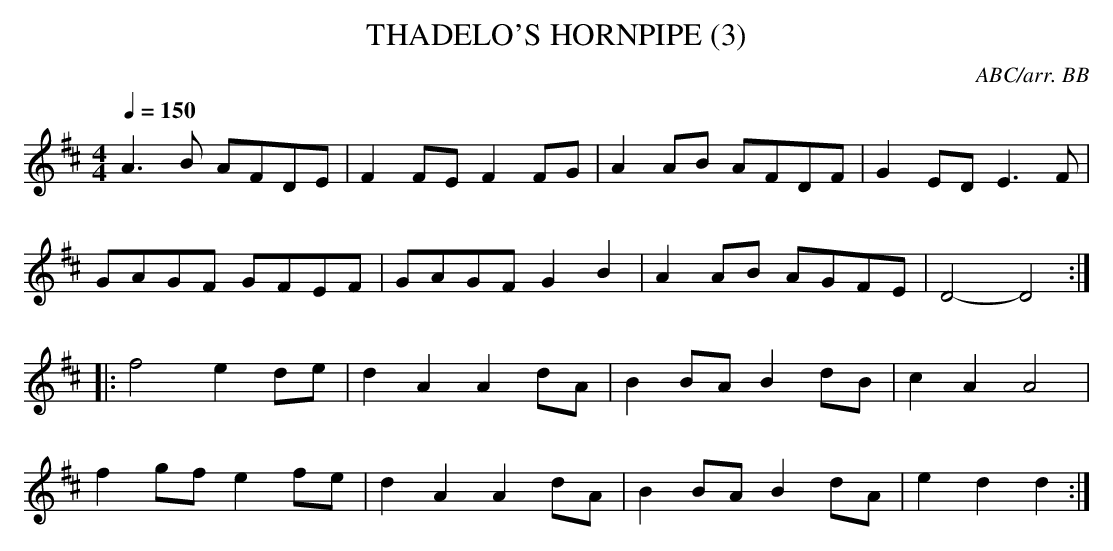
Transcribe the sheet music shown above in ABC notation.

X:1
T:THADELO'S HORNPIPE (3)
C:ABC/arr. BB
Q:1/4=150
L:1/8
M:4/4
K:D
A3B AFDE|F2FE F2FG|A2AB AFDF|G2ED E3F |
GAGF GFEF|GAGF G2B2|A2AB AGFE|D4-D4 :|
|:f4 e2de|d2A2 A2dA|B2BA B2dB|c2A2 A4 |
f2gf e2fe|d2A2 A2dA|B2BA B2dA|e2d2 d2 :|
